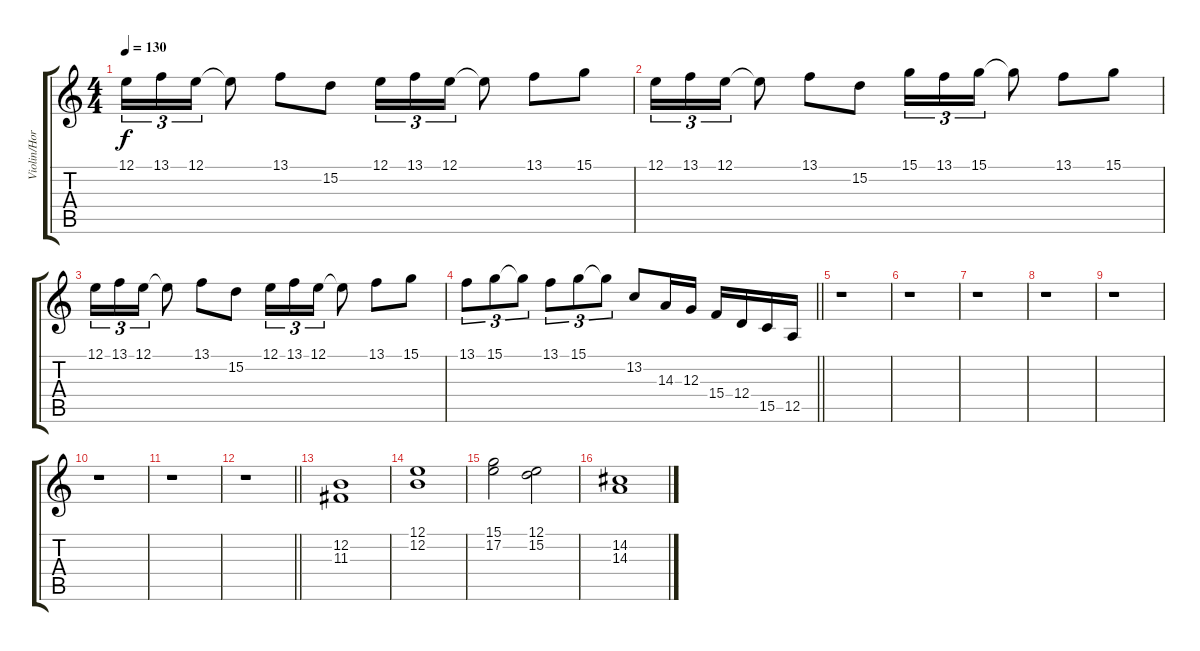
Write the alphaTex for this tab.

\track ("Violin/Horn" "Violin/Hor") {instrument violin}
\staff {score tabs}
\tuning (E4 B3 G3 D3 A2 E2) {hide}
\ts (4 4)
\tempo 130
\clef g2
\ks c
12.1.16{tu (3 2) dy f} 13.1.16{tu (3 2)} 12.1.16{tu (3 2)} 12.1{t}.8 13.1.8 15.2.8 12.1.16{tu (3 2)} 13.1.16{tu (3 2)} 12.1.16{tu (3 2)} 12.1{t}.8 13.1.8 15.1.8 |
12.1.16{tu (3 2)} 13.1.16{tu (3 2)} 12.1.16{tu (3 2)} 12.1{t}.8 13.1.8 15.2.8 15.1.16{tu (3 2)} 13.1.16{tu (3 2)} 15.1.16{tu (3 2)} 15.1{t}.8 13.1.8 15.1.8 |
12.1.16{tu (3 2)} 13.1.16{tu (3 2)} 12.1.16{tu (3 2)} 12.1{t}.8 13.1.8 15.2.8 12.1.16{tu (3 2)} 13.1.16{tu (3 2)} 12.1.16{tu (3 2)} 12.1{t}.8 13.1.8 15.1.8 |
\barLineRight lightlight
13.1.8{tu (3 2)} 15.1.8{tu (3 2)} 15.1{t}.8{tu (3 2)} 13.1.8{tu (3 2)} 15.1.8{tu (3 2)} 15.1{t}.8{tu (3 2)} 13.2.8 14.3.16 12.3.16 15.4.16 12.4.16 15.5.16 12.5.16 |
r.1 |
r.1 |
r.1 |
r.1 |
r.1 |
r.1 |
r.1 |
\barLineRight lightlight
r.1 |
(12.2 11.3).1 |
(12.1 12.2).1 |
(15.1 17.2).2 (12.1 15.2).2 |
(14.2 14.3).1
